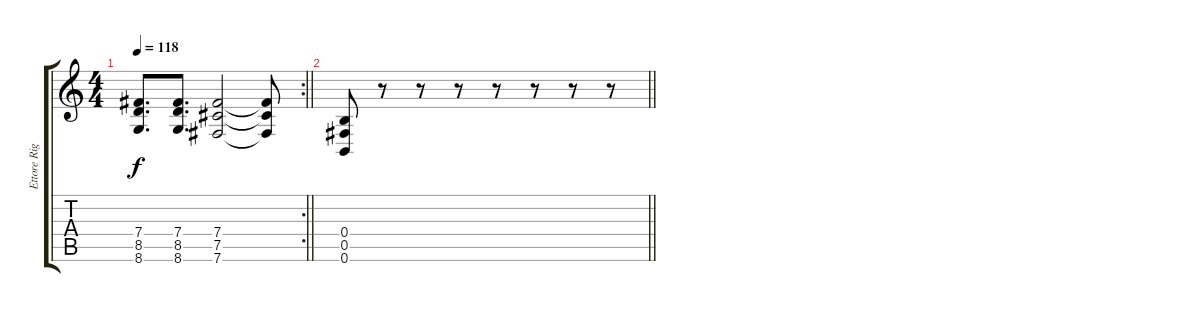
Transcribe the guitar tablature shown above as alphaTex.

\track ("Ettore Rigotti" "Ettore Rig") {instrument distortionguitar}
\staff {score tabs}
\tuning (Db4 Ab3 E3 B2 Gb2 B1) {hide}
\rc 2
\ts (4 4)
\tempo 118
\clef g2
\barLineRight lightlight
\ks c
(7.4 8.5 8.6).8{d dy f} (7.4 8.5 8.6).8{d} (7.4 7.5 7.6).2 (7.4{t} 7.5{t} 7.6{t}).8 |
\barLineRight lightlight
(0.4 0.5 0.6).8 r.8 r.8 r.8 r.8 r.8 r.8 r.8
